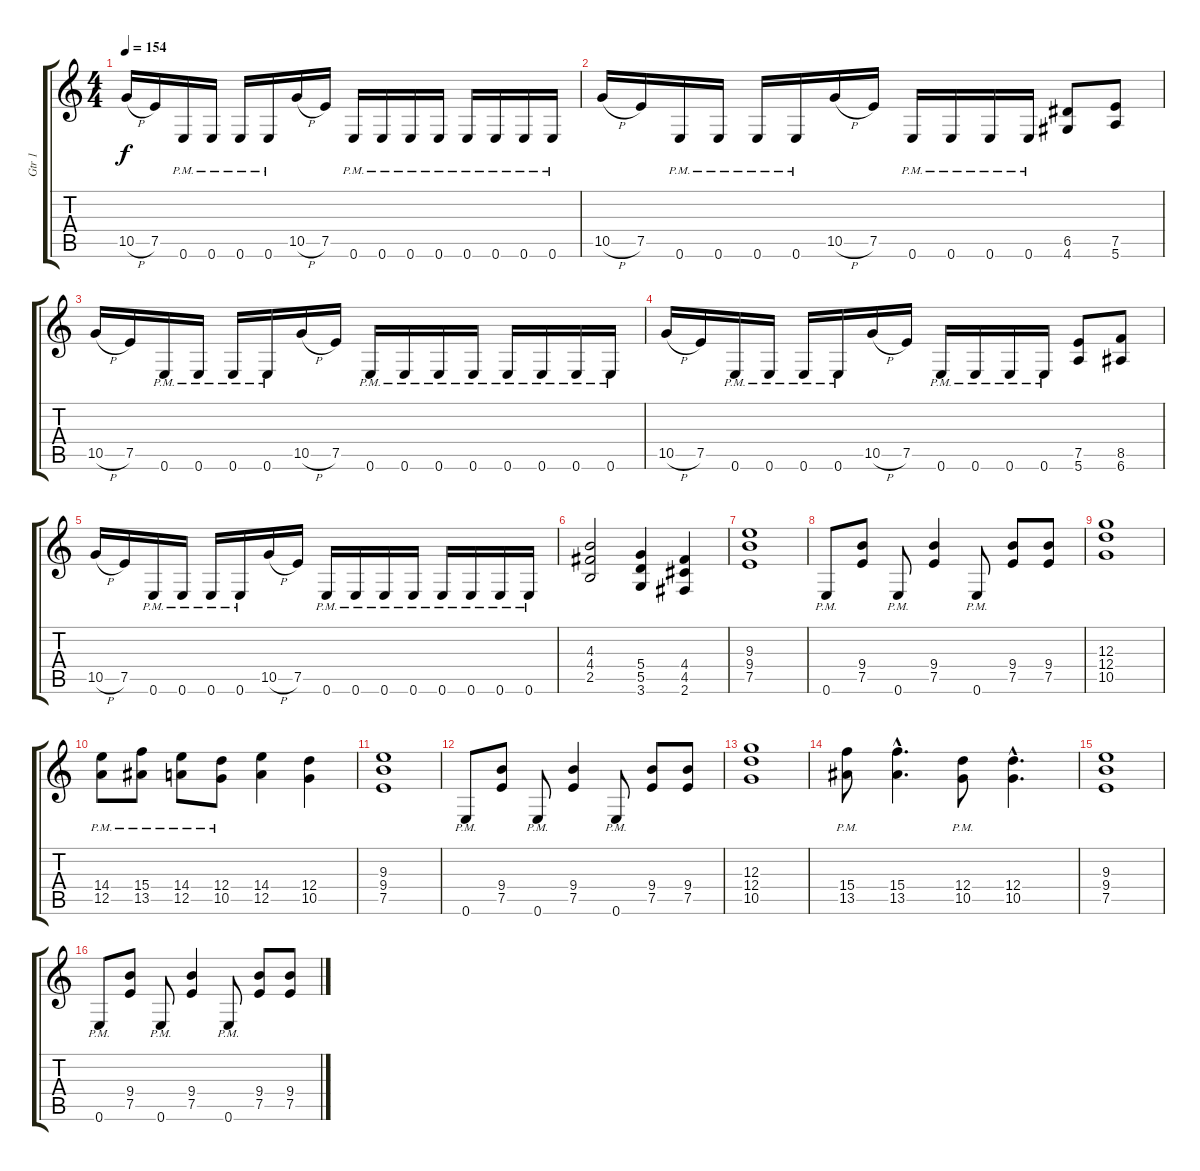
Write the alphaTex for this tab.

\track ("Gtr 1" "Gtr 1") {instrument overdrivenguitar}
\staff {score tabs}
\tuning (E4 B3 G3 D3 A2 E2) {hide}
\ts (4 4)
\tempo 154
\clef g2
\ks c
10.5{h}.16{dy f} 7.5.16 0.6{pm}.16 0.6{pm}.16 0.6{pm}.16 0.6{pm}.16 10.5{h}.16 7.5.16 0.6{pm}.16 0.6{pm}.16 0.6{pm}.16 0.6{pm}.16 0.6{pm}.16 0.6{pm}.16 0.6{pm}.16 0.6{pm}.16 |
10.5{h}.16 7.5.16 0.6{pm}.16 0.6{pm}.16 0.6{pm}.16 0.6{pm}.16 10.5{h}.16 7.5.16 0.6{pm}.16 0.6{pm}.16 0.6{pm}.16 0.6{pm}.16 (6.5 4.6).8 (7.5 5.6).8 |
10.5{h}.16 7.5.16 0.6{pm}.16 0.6{pm}.16 0.6{pm}.16 0.6{pm}.16 10.5{h}.16 7.5.16 0.6{pm}.16 0.6{pm}.16 0.6{pm}.16 0.6{pm}.16 0.6{pm}.16 0.6{pm}.16 0.6{pm}.16 0.6{pm}.16 |
10.5{h}.16 7.5.16 0.6{pm}.16 0.6{pm}.16 0.6{pm}.16 0.6{pm}.16 10.5{h}.16 7.5.16 0.6{pm}.16 0.6{pm}.16 0.6{pm}.16 0.6{pm}.16 (7.5 5.6).8 (8.5 6.6).8 |
10.5{h}.16 7.5.16 0.6{pm}.16 0.6{pm}.16 0.6{pm}.16 0.6{pm}.16 10.5{h}.16 7.5.16 0.6{pm}.16 0.6{pm}.16 0.6{pm}.16 0.6{pm}.16 0.6{pm}.16 0.6{pm}.16 0.6{pm}.16 0.6{pm}.16 |
(4.3 4.4 2.5).2 (5.4 5.5 3.6).4 (4.4 4.5 2.6).4 |
(9.3 9.4 7.5).1 |
0.6{pm}.8 (9.4 7.5).8 0.6{pm}.8 (9.4 7.5).4 0.6{pm}.8 (9.4 7.5).8 (9.4 7.5).8 |
(12.3 12.4 10.5).1 |
(14.4{pm} 12.5{pm}).8 (15.4{pm} 13.5{pm}).8 (14.4{pm} 12.5{pm}).8 (12.4{pm} 10.5{pm}).8 (14.4 12.5).4 (12.4 10.5).4 |
(9.3 9.4 7.5).1 |
0.6{pm}.8 (9.4 7.5).8 0.6{pm}.8 (9.4 7.5).4 0.6{pm}.8 (9.4 7.5).8 (9.4 7.5).8 |
(12.3 12.4 10.5).1 |
(15.4{pm} 13.5{pm}).8 (15.4{hac} 13.5{hac}).4{d} (12.4{pm} 10.5{pm}).8 (12.4{hac} 10.5{hac}).4{d} |
(9.3 9.4 7.5).1 |
0.6{pm}.8 (9.4 7.5).8 0.6{pm}.8 (9.4 7.5).4 0.6{pm}.8 (9.4 7.5).8 (9.4 7.5).8
